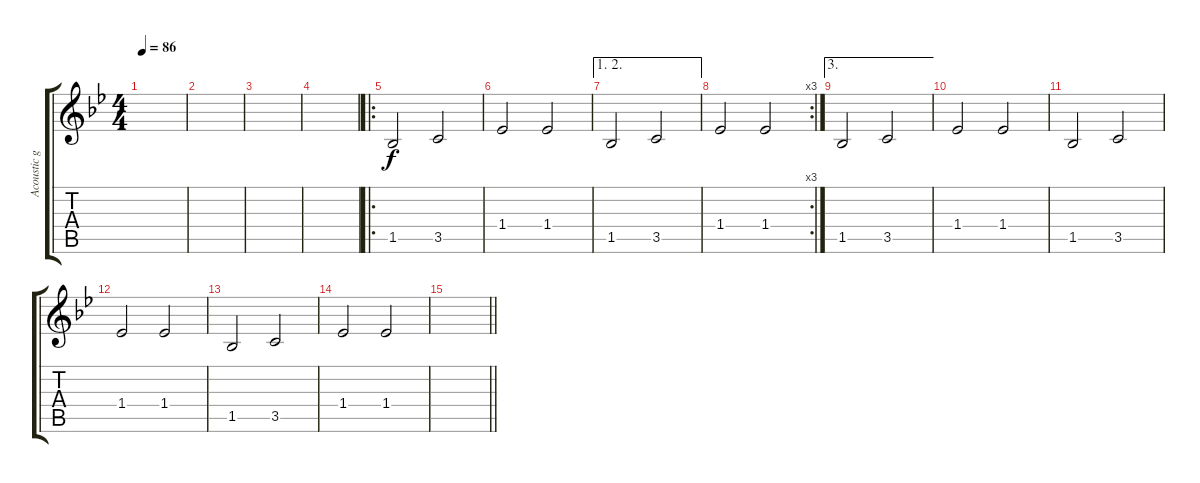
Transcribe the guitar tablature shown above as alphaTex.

\track ("Acoustic guitar 2" "Acoustic g") {instrument acousticguitarsteel}
\staff {score tabs}
\tuning (E4 B3 G3 D3 A2 E2) {hide}
\ts (4 4)
\tempo 86
\clef g2
\ks bb
|
|
|
|
\ro
1.5.2 3.5.2 |
1.4.2 1.4.2 |
\ae (1 2)
1.5.2 3.5.2 |
\rc 3
1.4.2 1.4.2 |
\ae 3
1.5.2 3.5.2 |
1.4.2 1.4.2 |
1.5.2 3.5.2 |
1.4.2 1.4.2 |
1.5.2 3.5.2 |
1.4.2 1.4.2 |
\barLineRight lightlight
